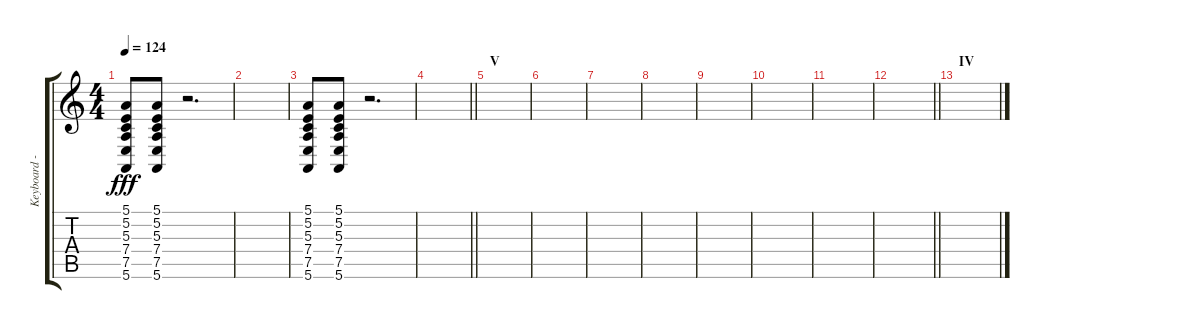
\track ("Keyboard - Orchestral Hit (Ctulhu)" "Keyboard -") {instrument orchestrahit}
\staff {score tabs}
\tuning (E4 B3 G3 D3 A2 E2) {hide}
\ts (4 4)
\tempo 124
\clef g2
\ks c
(5.1 5.2 5.3 7.4 7.5 5.6).8{dy fff} (5.1 5.2 5.3 7.4 7.5 5.6).8 r.2{d} |
|
(5.1 5.2 5.3 7.4 7.5 5.6).8 (5.1 5.2 5.3 7.4 7.5 5.6).8 r.2{d} |
\barLineRight lightlight
|
\section ("" "V")
|
|
|
|
|
|
|
\barLineRight lightlight
|
\section ("" "IV")
